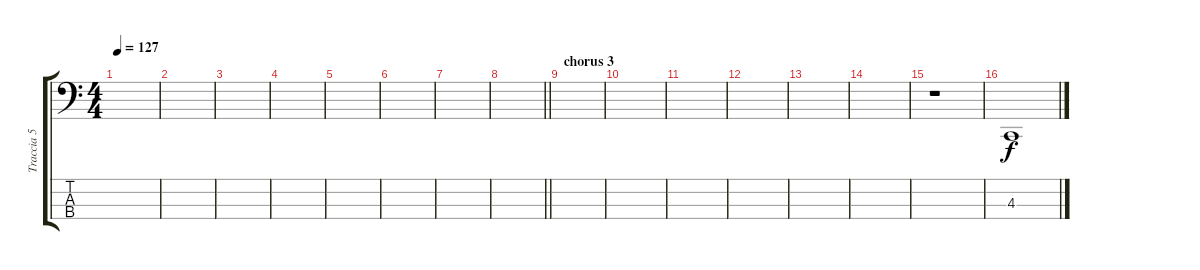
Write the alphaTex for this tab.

\track ("Traccia 5" "Traccia 5") {instrument stringensemble1}
\staff {score tabs}
\tuning (Gb2 Db2 Ab1 Eb1) {hide}
\ts (4 4)
\tempo 127
\clef f4
\ks c
|
|
|
|
|
|
|
\barLineRight lightlight
|
\section ("" "chorus 3")
|
|
|
|
|
|
r.1{volume 4} |
4.3.1{volume 13}
